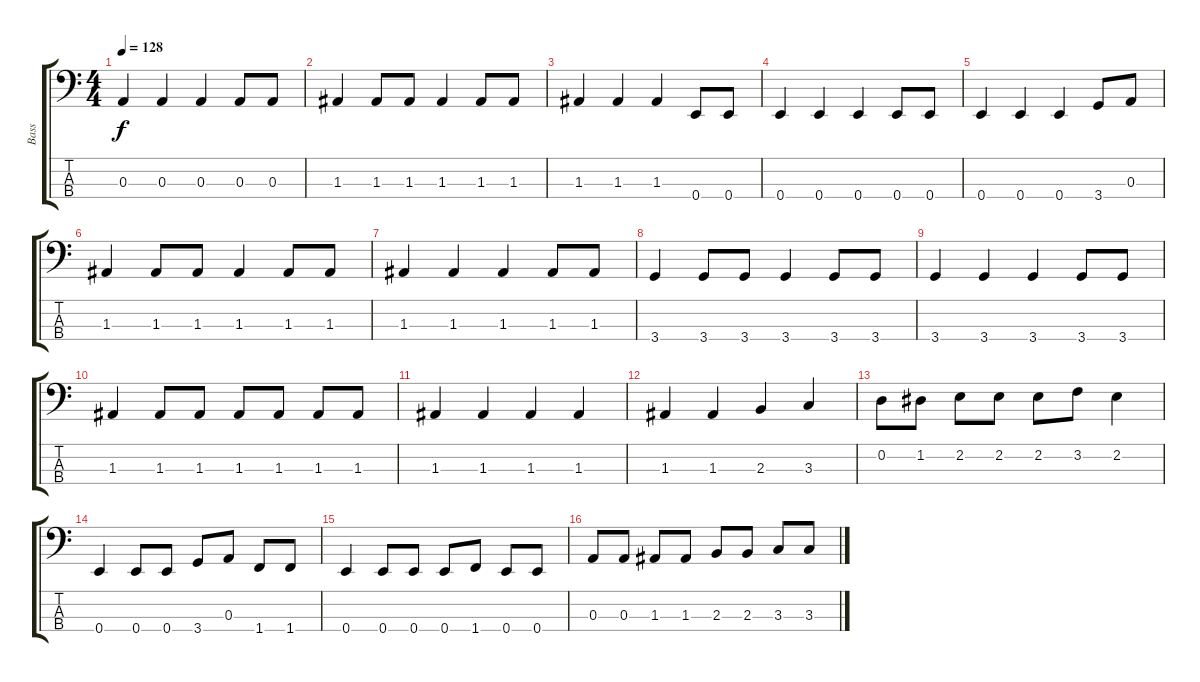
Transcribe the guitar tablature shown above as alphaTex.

\track ("Bass" "Bass") {instrument electricbasspick}
\staff {score tabs}
\tuning (G2 D2 A1 E1) {hide}
\ts (4 4)
\tempo 128
\clef f4
\ks c
0.3.4{dy f} 0.3.4 0.3.4 0.3.8 0.3.8 |
1.3.4 1.3.8 1.3.8 1.3.4 1.3.8 1.3.8 |
1.3.4 1.3.4 1.3.4 0.4.8 0.4.8 |
0.4.4 0.4.4 0.4.4 0.4.8 0.4.8 |
0.4.4 0.4.4 0.4.4 3.4.8 0.3.8 |
1.3.4 1.3.8 1.3.8 1.3.4 1.3.8 1.3.8 |
1.3.4 1.3.4 1.3.4 1.3.8 1.3.8 |
3.4.4 3.4.8 3.4.8 3.4.4 3.4.8 3.4.8 |
3.4.4 3.4.4 3.4.4 3.4.8 3.4.8 |
1.3.4 1.3.8 1.3.8 1.3.8 1.3.8 1.3.8 1.3.8 |
1.3.4 1.3.4 1.3.4 1.3.4 |
1.3.4 1.3.4 2.3.4 3.3.4 |
0.2.8 1.2.8 2.2.8 2.2.8 2.2.8 3.2.8 2.2.4 |
0.4.4 0.4.8 0.4.8 3.4.8 0.3.8 1.4.8 1.4.8 |
0.4.4 0.4.8 0.4.8 0.4.8 1.4.8 0.4.8 0.4.8 |
0.3.8 0.3.8 1.3.8 1.3.8 2.3.8 2.3.8 3.3.8 3.3.8
